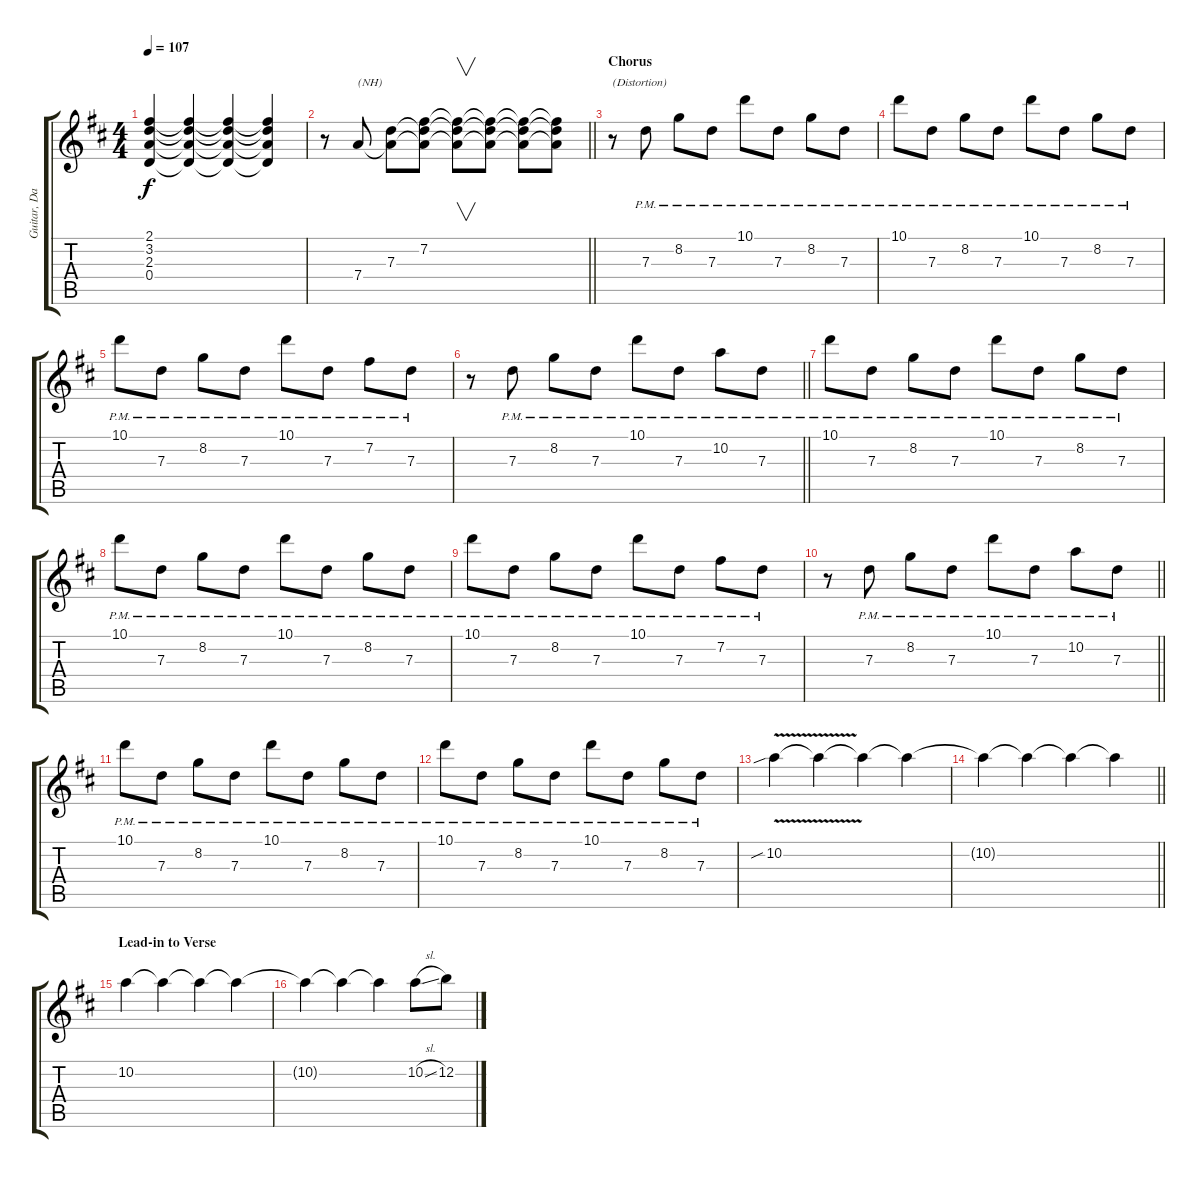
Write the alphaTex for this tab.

\track ("Guitar, Dan" "Guitar, Da") {instrument distortionguitar}
\staff {score tabs}
\tuning (E4 B3 G3 D3 A2 E2) {hide}
\ts (4 4)
\tempo 107
\clef g2
\ks d
(2.1 3.2 2.3 0.4).4{dy f} (2.1{t} 3.2{t} 2.3{t} 0.4{t}).4 (2.1{t} 3.2{t} 2.3{t} 0.4{t}).4 (2.1{t} 3.2{t} 2.3{t} 0.4{t}).4 |
\barLineRight lightlight
r.8 7.4.8{txt "(NH)" instrument guitarharmonics} (7.3 7.4{t}).8 (7.2 7.3{t} 7.4{t}).8 (7.2{t} 7.3{t} 7.4{t}).8{v} (7.2{t} 7.3{t} 7.4{t}).8 (7.2{t} 7.3{t} 7.4{t}).8 (7.2{t} 7.3{t} 7.4{t}).8 |
\section ("" "Chorus")
r.8{txt "(Distortion)" instrument distortionguitar} 7.3{pm}.8 8.2{pm}.8 7.3{pm}.8 10.1{pm}.8 7.3{pm}.8 8.2{pm}.8 7.3{pm}.8 |
10.1{pm}.8 7.3{pm}.8 8.2{pm}.8 7.3{pm}.8 10.1{pm}.8 7.3{pm}.8 8.2{pm}.8 7.3{pm}.8 |
10.1{pm}.8 7.3{pm}.8 8.2{pm}.8 7.3{pm}.8 10.1{pm}.8 7.3{pm}.8 7.2{pm}.8 7.3{pm}.8 |
\barLineRight lightlight
r.8 7.3{pm}.8 8.2{pm}.8 7.3{pm}.8 10.1{pm}.8 7.3{pm}.8 10.2{pm}.8 7.3{pm}.8 |
10.1{pm}.8 7.3{pm}.8 8.2{pm}.8 7.3{pm}.8 10.1{pm}.8 7.3{pm}.8 8.2{pm}.8 7.3{pm}.8 |
10.1{pm}.8 7.3{pm}.8 8.2{pm}.8 7.3{pm}.8 10.1{pm}.8 7.3{pm}.8 8.2{pm}.8 7.3{pm}.8 |
10.1{pm}.8 7.3{pm}.8 8.2{pm}.8 7.3{pm}.8 10.1{pm}.8 7.3{pm}.8 7.2{pm}.8 7.3{pm}.8 |
\barLineRight lightlight
r.8 7.3{pm}.8 8.2{pm}.8 7.3{pm}.8 10.1{pm}.8 7.3{pm}.8 10.2{pm}.8 7.3{pm}.8 |
10.1{pm}.8 7.3{pm}.8 8.2{pm}.8 7.3{pm}.8 10.1{pm}.8 7.3{pm}.8 8.2{pm}.8 7.3{pm}.8 |
10.1{pm}.8 7.3{pm}.8 8.2{pm}.8 7.3{pm}.8 10.1{pm}.8 7.3{pm}.8 8.2{pm}.8 7.3{pm}.8 |
10.2{v sib}.4 10.2{t}.4 10.2{t}.4 10.2{t}.4 |
\barLineRight lightlight
10.2{t}.4 10.2{t}.4 10.2{t}.4 10.2{t}.4 |
\section ("" "Lead-in to Verse")
10.2.4 10.2{t}.4 10.2{t}.4 10.2{t}.4 |
10.2{t}.4 10.2{t}.4 10.2{t}.4 10.2{sl}.8 12.2.8
